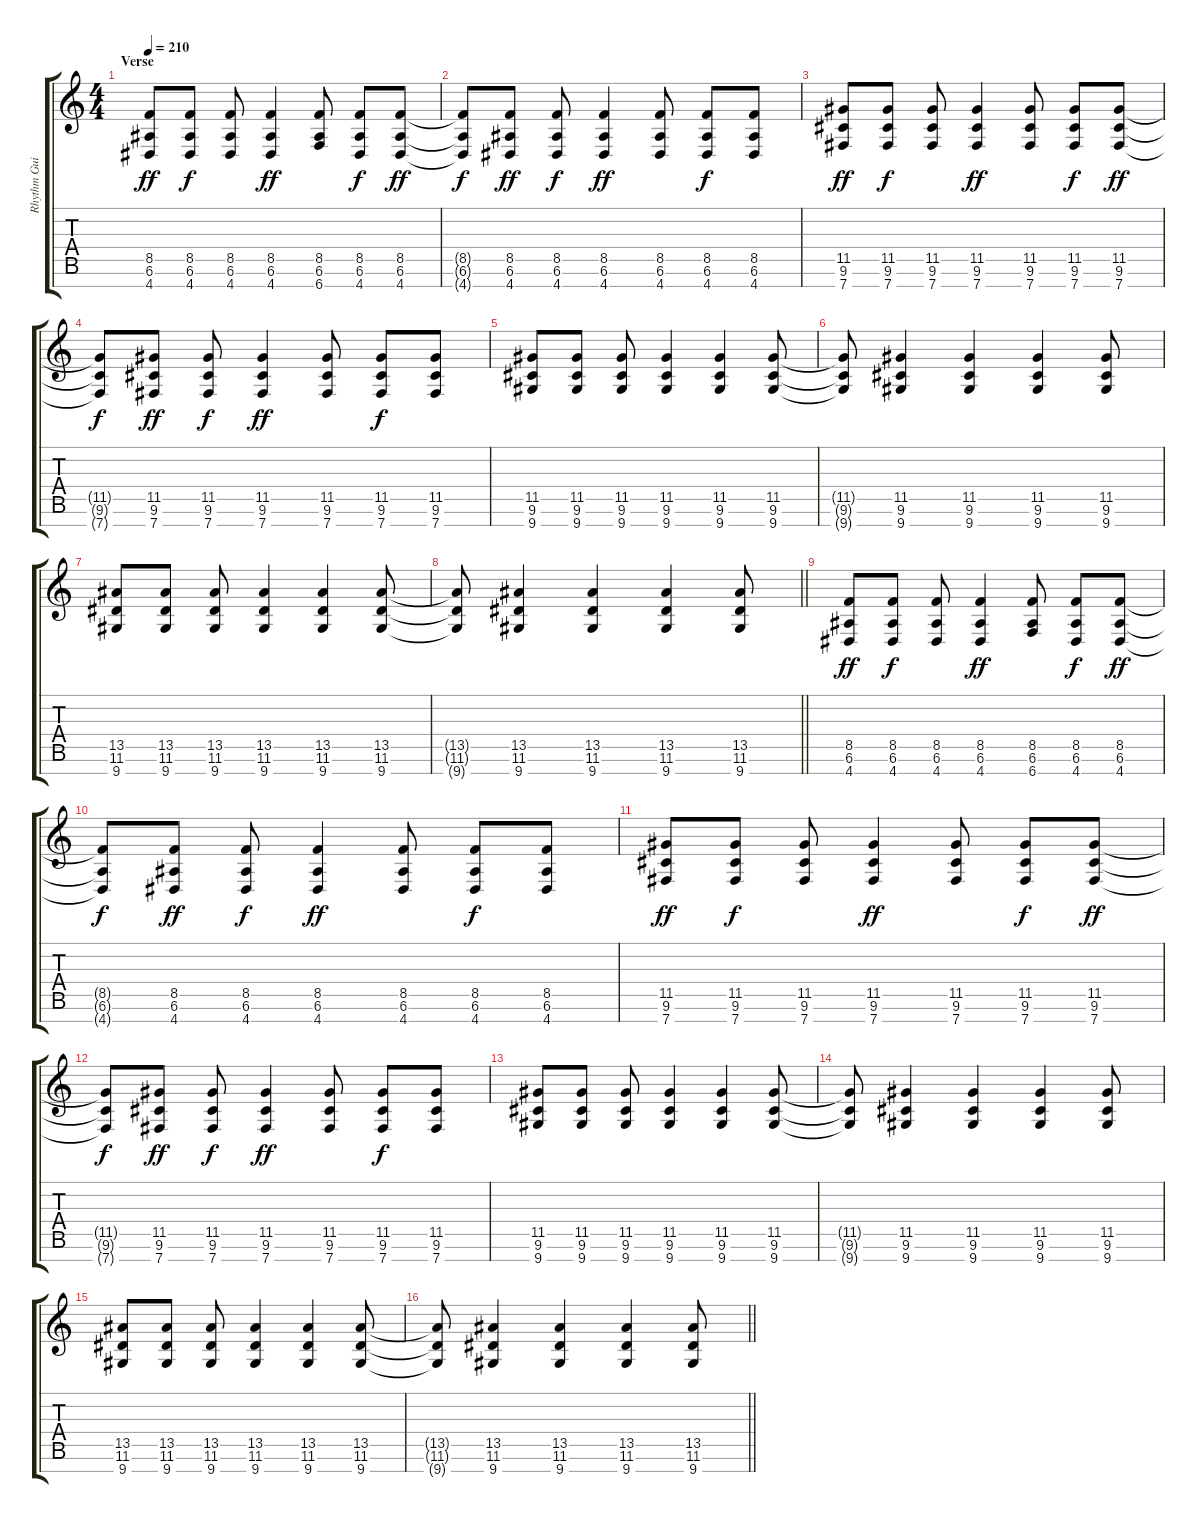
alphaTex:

\track ("Rhythm Guitar 1" "Rhythm Gui") {instrument distortionguitar}
\staff {score tabs}
\tuning (E4 B3 G3 D3 A2 E2 B1) {hide}
\ts (4 4)
\section ("" "Verse")
\tempo 210
\clef g2
\ks c
(8.5 6.6 4.7).8{dy ff} (8.5 6.6 4.7).8{dy f} (8.5 6.6 4.7).8 (8.5 6.6 4.7).4{dy ff} (8.5 6.6 6.7).8 (8.5 6.6 4.7).8{dy f} (8.5 6.6 4.7).8{dy ff} |
(8.5{t} 6.6{t} 4.7{t}).8{dy f} (8.5 6.6 4.7).8{dy ff} (8.5 6.6 4.7).8{dy f} (8.5 6.6 4.7).4{dy ff} (8.5 6.6 4.7).8 (8.5 6.6 4.7).8{dy f} (8.5 6.6 4.7).8 |
(11.5 9.6 7.7).8{dy ff} (11.5 9.6 7.7).8{dy f} (11.5 9.6 7.7).8 (11.5 9.6 7.7).4{dy ff} (11.5 9.6 7.7).8 (11.5 9.6 7.7).8{dy f} (11.5 9.6 7.7).8{dy ff} |
(11.5{t} 9.6{t} 7.7{t}).8{dy f} (11.5 9.6 7.7).8{dy ff} (11.5 9.6 7.7).8{dy f} (11.5 9.6 7.7).4{dy ff} (11.5 9.6 7.7).8 (11.5 9.6 7.7).8{dy f} (11.5 9.6 7.7).8 |
(11.5 9.6 9.7).8 (11.5 9.6 9.7).8 (11.5 9.6 9.7).8 (11.5 9.6 9.7).4 (11.5 9.6 9.7).4 (11.5 9.6 9.7).8 |
(11.5{t} 9.6{t} 9.7{t}).8 (11.5 9.6 9.7).4 (11.5 9.6 9.7).4 (11.5 9.6 9.7).4 (11.5 9.6 9.7).8 |
(13.5 11.6 9.7).8 (13.5 11.6 9.7).8 (13.5 11.6 9.7).8 (13.5 11.6 9.7).4 (13.5 11.6 9.7).4 (13.5 11.6 9.7).8 |
\barLineRight lightlight
(13.5{t} 11.6{t} 9.7{t}).8 (13.5 11.6 9.7).4 (13.5 11.6 9.7).4 (13.5 11.6 9.7).4 (13.5 11.6 9.7).8 |
(8.5 6.6 4.7).8{dy ff} (8.5 6.6 4.7).8{dy f} (8.5 6.6 4.7).8 (8.5 6.6 4.7).4{dy ff} (8.5 6.6 6.7).8 (8.5 6.6 4.7).8{dy f} (8.5 6.6 4.7).8{dy ff} |
(8.5{t} 6.6{t} 4.7{t}).8{dy f} (8.5 6.6 4.7).8{dy ff} (8.5 6.6 4.7).8{dy f} (8.5 6.6 4.7).4{dy ff} (8.5 6.6 4.7).8 (8.5 6.6 4.7).8{dy f} (8.5 6.6 4.7).8 |
(11.5 9.6 7.7).8{dy ff} (11.5 9.6 7.7).8{dy f} (11.5 9.6 7.7).8 (11.5 9.6 7.7).4{dy ff} (11.5 9.6 7.7).8 (11.5 9.6 7.7).8{dy f} (11.5 9.6 7.7).8{dy ff} |
(11.5{t} 9.6{t} 7.7{t}).8{dy f} (11.5 9.6 7.7).8{dy ff} (11.5 9.6 7.7).8{dy f} (11.5 9.6 7.7).4{dy ff} (11.5 9.6 7.7).8 (11.5 9.6 7.7).8{dy f} (11.5 9.6 7.7).8 |
(11.5 9.6 9.7).8 (11.5 9.6 9.7).8 (11.5 9.6 9.7).8 (11.5 9.6 9.7).4 (11.5 9.6 9.7).4 (11.5 9.6 9.7).8 |
(11.5{t} 9.6{t} 9.7{t}).8 (11.5 9.6 9.7).4 (11.5 9.6 9.7).4 (11.5 9.6 9.7).4 (11.5 9.6 9.7).8 |
(13.5 11.6 9.7).8 (13.5 11.6 9.7).8 (13.5 11.6 9.7).8 (13.5 11.6 9.7).4 (13.5 11.6 9.7).4 (13.5 11.6 9.7).8 |
\barLineRight lightlight
(13.5{t} 11.6{t} 9.7{t}).8 (13.5 11.6 9.7).4 (13.5 11.6 9.7).4 (13.5 11.6 9.7).4 (13.5 11.6 9.7).8
